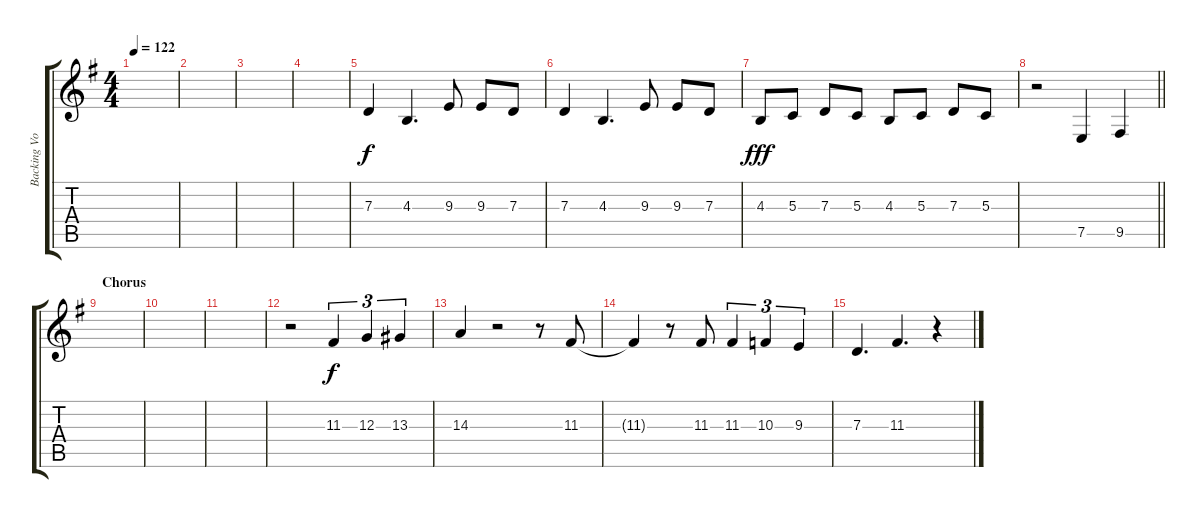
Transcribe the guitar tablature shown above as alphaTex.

\track ("Backing Vox" "Backing Vo") {instrument lead2sawtooth}
\staff {score tabs}
\tuning (E4 B3 G3 D3 A2 E2) {hide}
\ts (4 4)
\tempo 122
\clef g2
\ks g
|
|
|
|
7.3.4{dy f} 4.3.4{d} 9.3.8 9.3.8 7.3.8 |
7.3.4 4.3.4{d} 9.3.8 9.3.8 7.3.8 |
4.3.8{dy fff} 5.3.8 7.3.8 5.3.8 4.3.8 5.3.8 7.3.8 5.3.8 |
\barLineRight lightlight
r.2 7.5.4 9.5.4 |
\section ("" "Chorus")
|
|
|
r.2 11.3.4{tu (3 2) dy f} 12.3.4{tu (3 2)} 13.3.4{tu (3 2)} |
14.3.4 r.2 r.8 11.3.8 |
11.3{t}.4 r.8 11.3.8 11.3.4{tu (3 2)} 10.3.4{tu (3 2)} 9.3.4{tu (3 2)} |
7.3.4{d} 11.3.4{d} r.4
